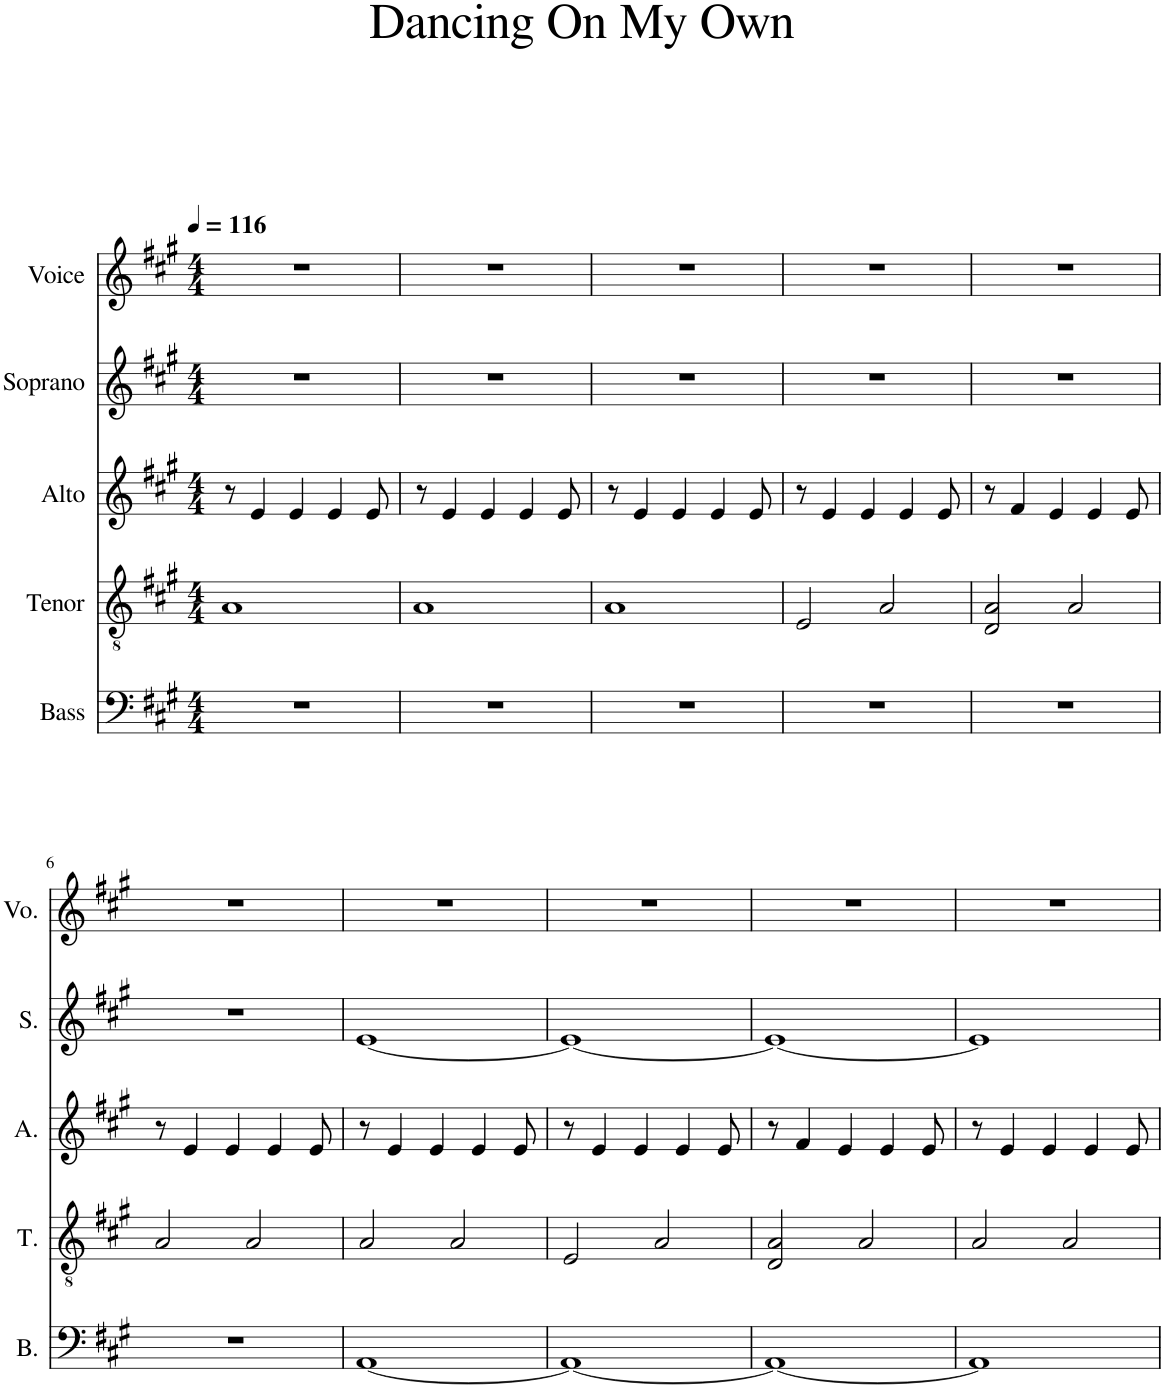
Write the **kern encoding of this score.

**kern	**kern	**kern	**kern	**kern
*part5	*part4	*part3	*part2	*part1
*staff5	*staff4	*staff3	*staff2	*staff1
*I"Bass	*I"Tenor	*I"Alto	*I"Soprano	*I"Voice
*I'B.	*I'T.	*I'A.	*I'S.	*I'Vo.
*clefF4	*clefGv2	*clefG2	*clefG2	*clefG2
*k[f#c#g#]	*k[f#c#g#]	*k[f#c#g#]	*k[f#c#g#]	*k[f#c#g#]
*M4/4	*M4/4	*M4/4	*M4/4	*M4/4
*MM116	*MM116	*MM116	*MM116	*MM116
=1	=1	=1	=1	=1
1r	1A	8r	1r	1r
.	.	4e/	.	.
.	.	4e/	.	.
.	.	4e/	.	.
.	.	8e/	.	.
=2	=2	=2	=2	=2
1r	1A	8r	1r	1r
.	.	4e/	.	.
.	.	4e/	.	.
.	.	4e/	.	.
.	.	8e/	.	.
=3	=3	=3	=3	=3
1r	1A	8r	1r	1r
.	.	4e/	.	.
.	.	4e/	.	.
.	.	4e/	.	.
.	.	8e/	.	.
=4	=4	=4	=4	=4
1r	2E/	8r	1r	1r
.	.	4e/	.	.
.	.	4e/	.	.
.	2A/	.	.	.
.	.	4e/	.	.
.	.	8e/	.	.
=5	=5	=5	=5	=5
1r	2D/ 2A/	8r	1r	1r
.	.	4f#/	.	.
.	.	4e/	.	.
.	2A/	.	.	.
.	.	4e/	.	.
.	.	8e/	.	.
!!LO:LB:g=z
=6	=6	=6	=6	=6
1r	2A/	8r	1r	1r
.	.	4e/	.	.
.	.	4e/	.	.
.	2A/	.	.	.
.	.	4e/	.	.
.	.	8e/	.	.
=7	=7	=7	=7	=7
[1AA	2A/	8r	[1e	1r
.	.	4e/	.	.
.	.	4e/	.	.
.	2A/	.	.	.
.	.	4e/	.	.
.	.	8e/	.	.
=8	=8	=8	=8	=8
1AA_	2E/	8r	1e_	1r
.	.	4e/	.	.
.	.	4e/	.	.
.	2A/	.	.	.
.	.	4e/	.	.
.	.	8e/	.	.
=9	=9	=9	=9	=9
1AA_	2D/ 2A/	8r	1e_	1r
.	.	4f#/	.	.
.	.	4e/	.	.
.	2A/	.	.	.
.	.	4e/	.	.
.	.	8e/	.	.
=10	=10	=10	=10	=10
1AA]	2A/	8r	1e]	1r
.	.	4e/	.	.
.	.	4e/	.	.
.	2A/	.	.	.
.	.	4e/	.	.
.	.	8e/	.	.
=	=	=	=	=
*-	*-	*-	*-	*-
